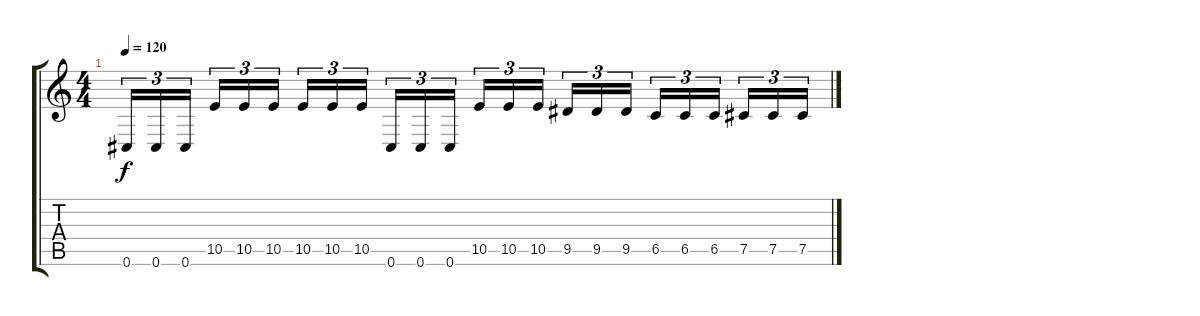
\track "" {instrument distortionguitar}
\staff {score tabs}
\tuning (Db4 Ab3 E3 B2 Gb2 Db2) {hide}
\ts (4 4)
\tempo 120
\clef g2
\ks c
0.6.16{tu (3 2) dy f} 0.6.16{tu (3 2)} 0.6.16{tu (3 2)} 10.5.16{tu (3 2)} 10.5.16{tu (3 2)} 10.5.16{tu (3 2)} 10.5.16{tu (3 2)} 10.5.16{tu (3 2)} 10.5.16{tu (3 2)} 0.6.16{tu (3 2)} 0.6.16{tu (3 2)} 0.6.16{tu (3 2)} 10.5.16{tu (3 2)} 10.5.16{tu (3 2)} 10.5.16{tu (3 2)} 9.5.16{tu (3 2)} 9.5.16{tu (3 2)} 9.5.16{tu (3 2)} 6.5.16{tu (3 2)} 6.5.16{tu (3 2)} 6.5.16{tu (3 2)} 7.5.16{tu (3 2)} 7.5.16{tu (3 2)} 7.5.16{tu (3 2)}
